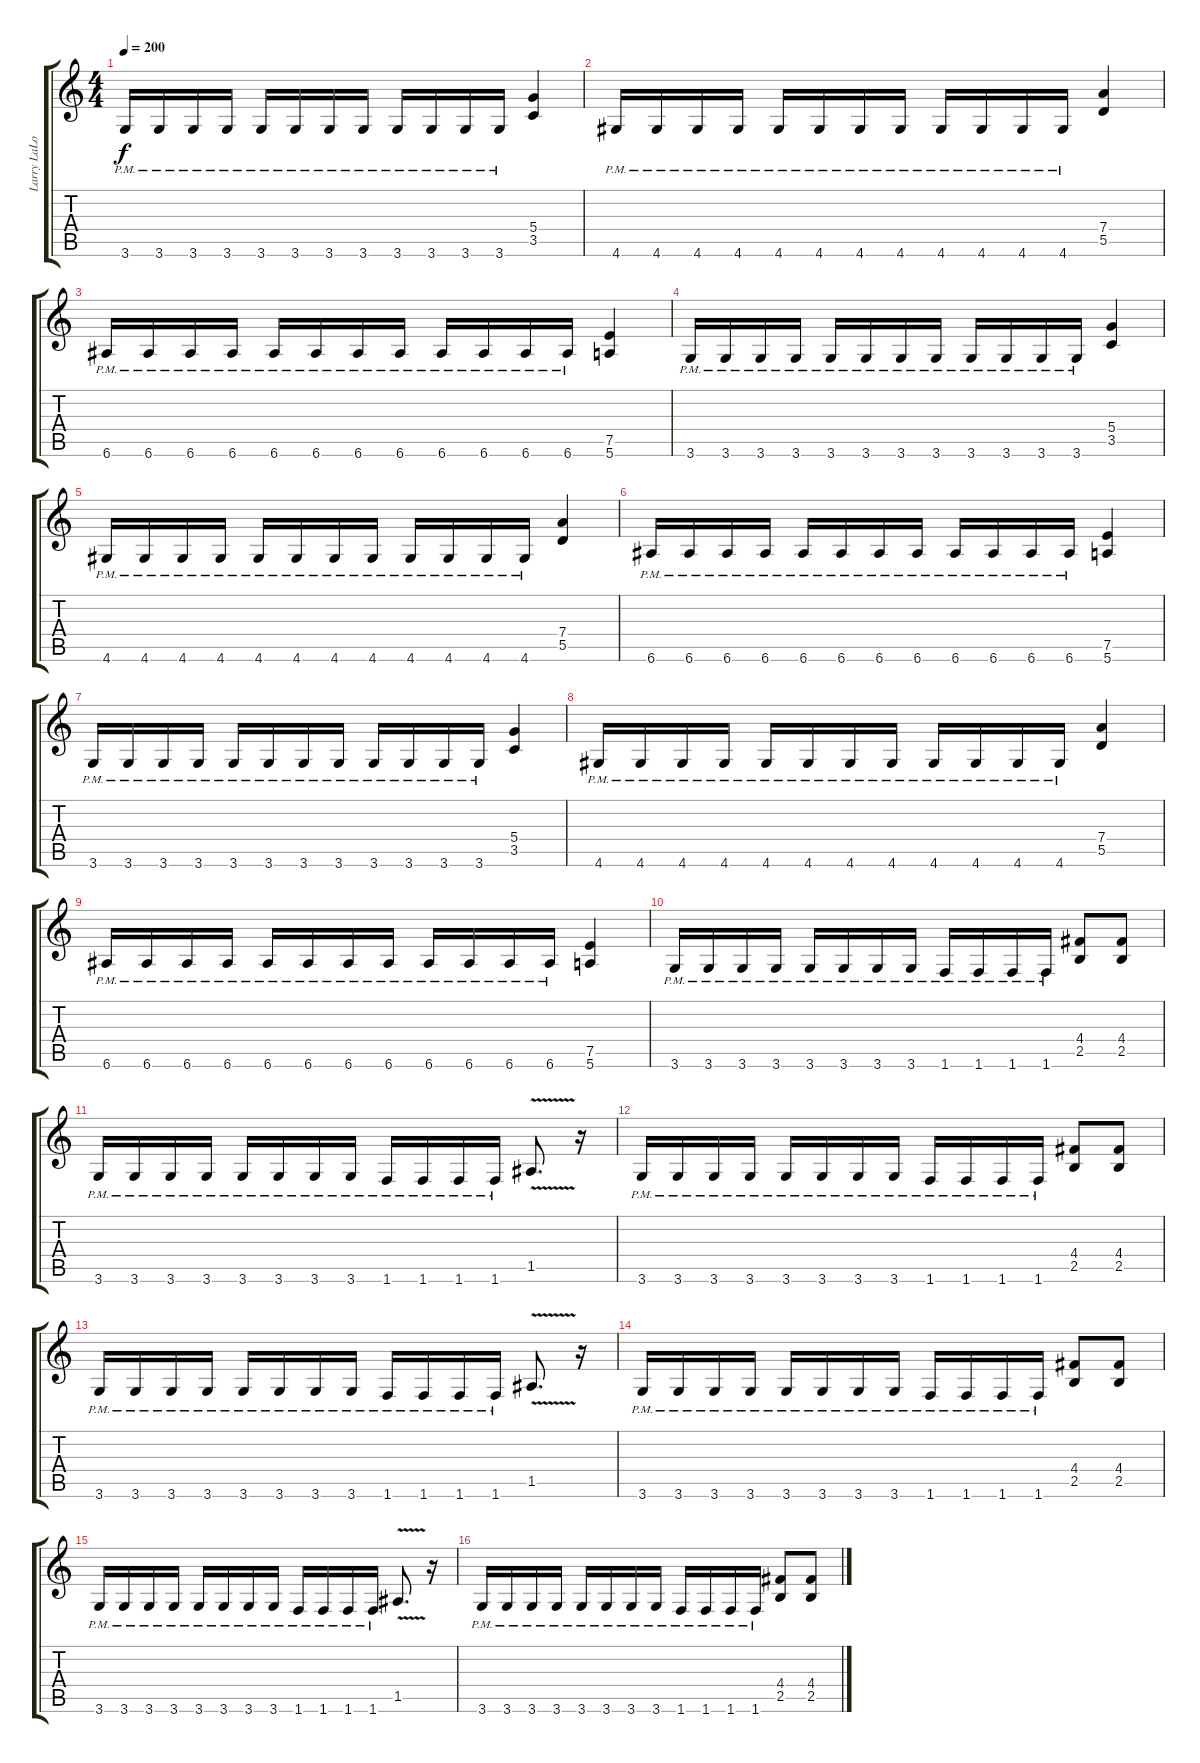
\track ("Larry LaLonde" "Larry LaLo") {instrument distortionguitar}
\staff {score tabs}
\tuning (E4 B3 G3 D3 A2 E2) {hide}
\ts (4 4)
\tempo 200
\clef g2
\ks c
3.6{pm}.16{dy f} 3.6{pm}.16 3.6{pm}.16 3.6{pm}.16 3.6{pm}.16 3.6{pm}.16 3.6{pm}.16 3.6{pm}.16 3.6{pm}.16 3.6{pm}.16 3.6{pm}.16 3.6{pm}.16 (5.4 3.5).4 |
4.6{pm}.16 4.6{pm}.16 4.6{pm}.16 4.6{pm}.16 4.6{pm}.16 4.6{pm}.16 4.6{pm}.16 4.6{pm}.16 4.6{pm}.16 4.6{pm}.16 4.6{pm}.16 4.6{pm}.16 (7.4 5.5).4 |
6.6{pm}.16 6.6{pm}.16 6.6{pm}.16 6.6{pm}.16 6.6{pm}.16 6.6{pm}.16 6.6{pm}.16 6.6{pm}.16 6.6{pm}.16 6.6{pm}.16 6.6{pm}.16 6.6{pm}.16 (7.5 5.6).4 |
3.6{pm}.16 3.6{pm}.16 3.6{pm}.16 3.6{pm}.16 3.6{pm}.16 3.6{pm}.16 3.6{pm}.16 3.6{pm}.16 3.6{pm}.16 3.6{pm}.16 3.6{pm}.16 3.6{pm}.16 (5.4 3.5).4 |
4.6{pm}.16 4.6{pm}.16 4.6{pm}.16 4.6{pm}.16 4.6{pm}.16 4.6{pm}.16 4.6{pm}.16 4.6{pm}.16 4.6{pm}.16 4.6{pm}.16 4.6{pm}.16 4.6{pm}.16 (7.4 5.5).4 |
6.6{pm}.16 6.6{pm}.16 6.6{pm}.16 6.6{pm}.16 6.6{pm}.16 6.6{pm}.16 6.6{pm}.16 6.6{pm}.16 6.6{pm}.16 6.6{pm}.16 6.6{pm}.16 6.6{pm}.16 (7.5 5.6).4 |
3.6{pm}.16 3.6{pm}.16 3.6{pm}.16 3.6{pm}.16 3.6{pm}.16 3.6{pm}.16 3.6{pm}.16 3.6{pm}.16 3.6{pm}.16 3.6{pm}.16 3.6{pm}.16 3.6{pm}.16 (5.4 3.5).4 |
4.6{pm}.16 4.6{pm}.16 4.6{pm}.16 4.6{pm}.16 4.6{pm}.16 4.6{pm}.16 4.6{pm}.16 4.6{pm}.16 4.6{pm}.16 4.6{pm}.16 4.6{pm}.16 4.6{pm}.16 (7.4 5.5).4 |
6.6{pm}.16 6.6{pm}.16 6.6{pm}.16 6.6{pm}.16 6.6{pm}.16 6.6{pm}.16 6.6{pm}.16 6.6{pm}.16 6.6{pm}.16 6.6{pm}.16 6.6{pm}.16 6.6{pm}.16 (7.5 5.6).4 |
3.6{pm}.16 3.6{pm}.16 3.6{pm}.16 3.6{pm}.16 3.6{pm}.16 3.6{pm}.16 3.6{pm}.16 3.6{pm}.16 1.6{pm}.16 1.6{pm}.16 1.6{pm}.16 1.6{pm}.16 (4.4 2.5).8 (4.4 2.5).8 |
3.6{pm}.16 3.6{pm}.16 3.6{pm}.16 3.6{pm}.16 3.6{pm}.16 3.6{pm}.16 3.6{pm}.16 3.6{pm}.16 1.6{pm}.16 1.6{pm}.16 1.6{pm}.16 1.6{pm}.16 1.5{v}.8{d} r.16 |
3.6{pm}.16 3.6{pm}.16 3.6{pm}.16 3.6{pm}.16 3.6{pm}.16 3.6{pm}.16 3.6{pm}.16 3.6{pm}.16 1.6{pm}.16 1.6{pm}.16 1.6{pm}.16 1.6{pm}.16 (4.4 2.5).8 (4.4 2.5).8 |
3.6{pm}.16 3.6{pm}.16 3.6{pm}.16 3.6{pm}.16 3.6{pm}.16 3.6{pm}.16 3.6{pm}.16 3.6{pm}.16 1.6{pm}.16 1.6{pm}.16 1.6{pm}.16 1.6{pm}.16 1.5{v}.8{d} r.16 |
3.6{pm}.16 3.6{pm}.16 3.6{pm}.16 3.6{pm}.16 3.6{pm}.16 3.6{pm}.16 3.6{pm}.16 3.6{pm}.16 1.6{pm}.16 1.6{pm}.16 1.6{pm}.16 1.6{pm}.16 (4.4 2.5).8 (4.4 2.5).8 |
3.6{pm}.16 3.6{pm}.16 3.6{pm}.16 3.6{pm}.16 3.6{pm}.16 3.6{pm}.16 3.6{pm}.16 3.6{pm}.16 1.6{pm}.16 1.6{pm}.16 1.6{pm}.16 1.6{pm}.16 1.5{v}.8{d} r.16 |
3.6{pm}.16 3.6{pm}.16 3.6{pm}.16 3.6{pm}.16 3.6{pm}.16 3.6{pm}.16 3.6{pm}.16 3.6{pm}.16 1.6{pm}.16 1.6{pm}.16 1.6{pm}.16 1.6{pm}.16 (4.4 2.5).8 (4.4 2.5).8
